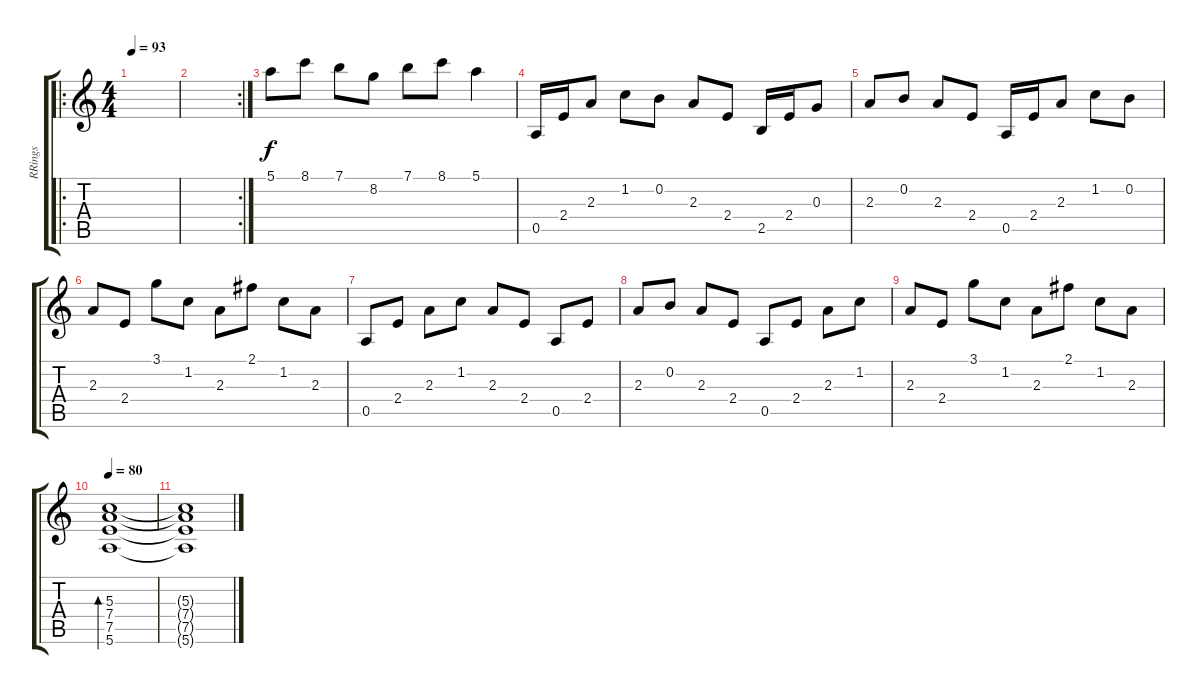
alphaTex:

\track ("RRings" "RRings") {instrument acousticguitarsteel}
\staff {score tabs}
\tuning (E4 B3 G3 D3 A2 E2) {hide}
\ro
\ts (4 4)
\tempo 93
\clef g2
\ks c
|
\rc 2
|
5.1.8{volume 16 balance 16 instrument acousticguitarsteel} 8.1.8 7.1.8 8.2.8 7.1.8 8.1.8 5.1.4 |
0.5.16 2.4.16 2.3.8 1.2.8 0.2.8 2.3.8 2.4.8 2.5.16 2.4.16 0.3.8 |
2.3.8 0.2.8 2.3.8 2.4.8 0.5.16 2.4.16 2.3.8 1.2.8 0.2.8 |
2.3.8 2.4.8 3.1.8 1.2.8 2.3.8 2.1.8 1.2.8 2.3.8 |
0.5.8 2.4.8 2.3.8 1.2.8 2.3.8 2.4.8 0.5.8 2.4.8 |
2.3.8 0.2.8 2.3.8 2.4.8 0.5.8 2.4.8 2.3.8 1.2.8 |
2.3.8 2.4.8 3.1.8 1.2.8 2.3.8 2.1.8 1.2.8 2.3.8 |
\tempo 80
(5.3 7.4 7.5 5.6).1{bd 480} |
(5.3{t} 7.4{t} 7.5{t} 5.6{t}).1
